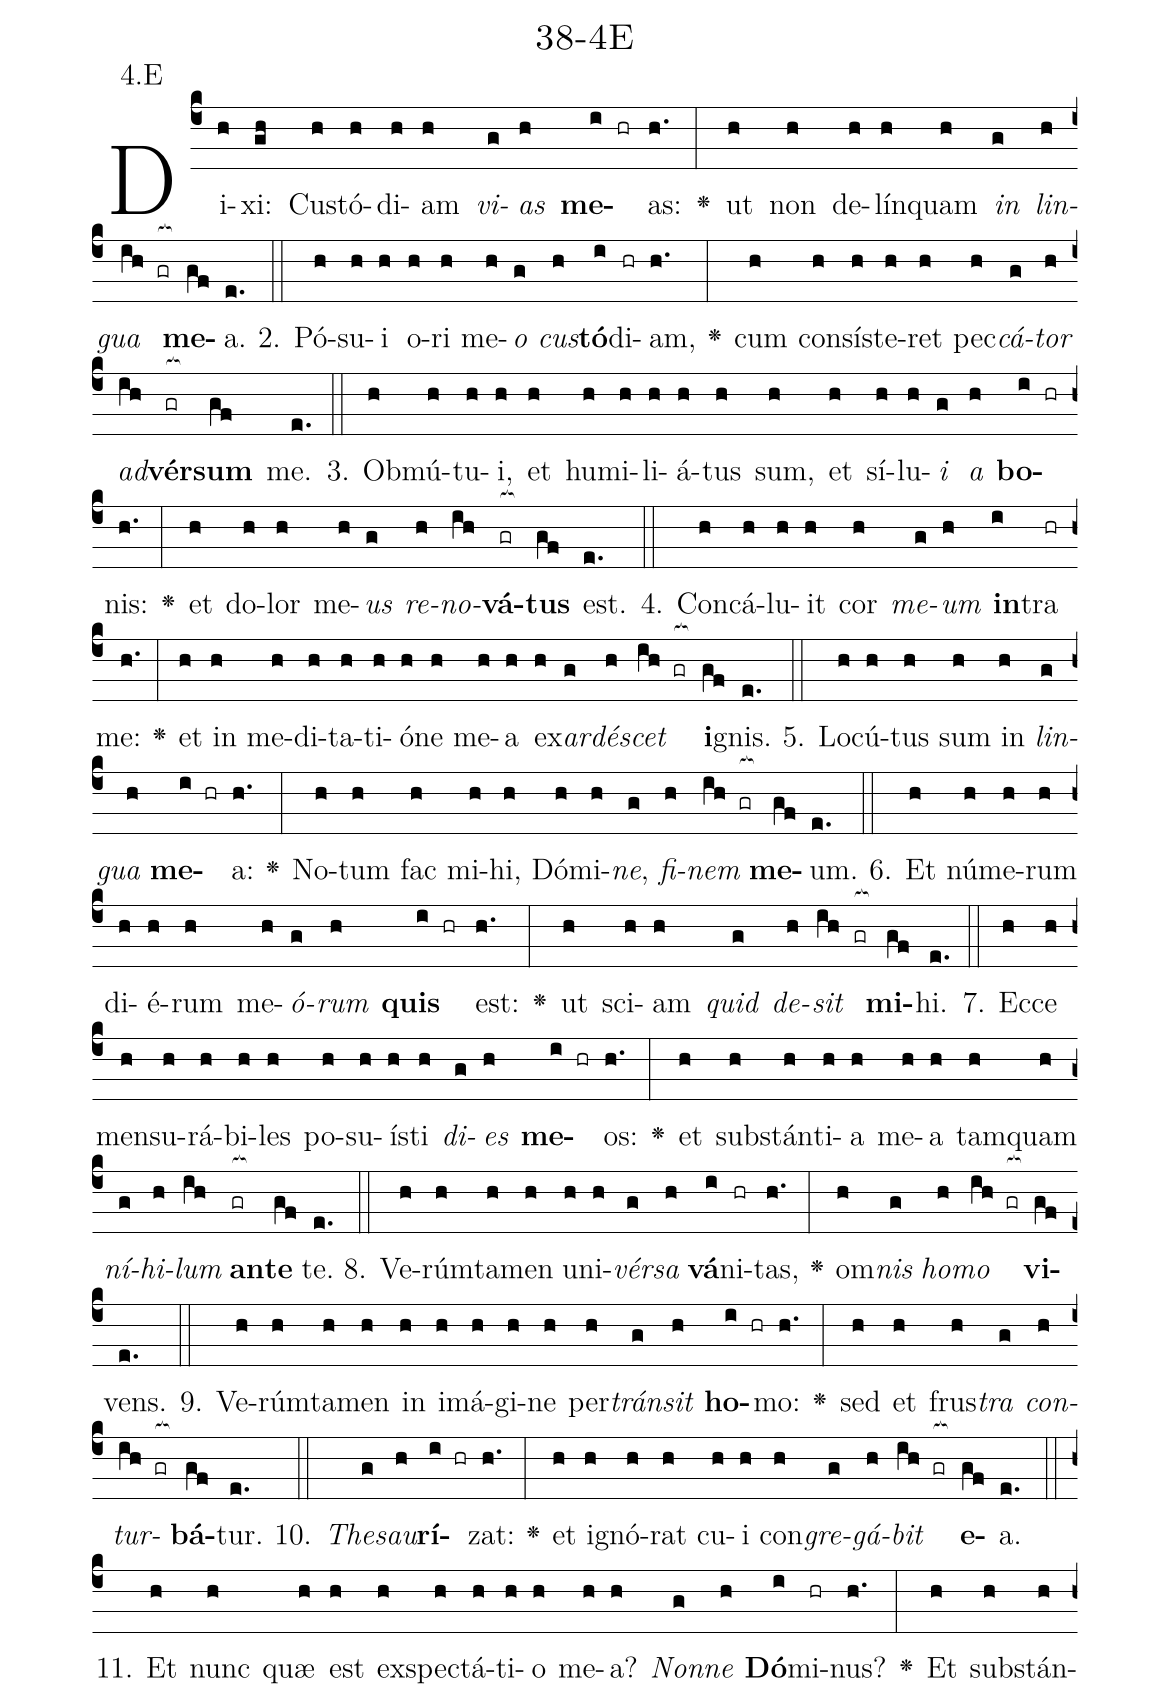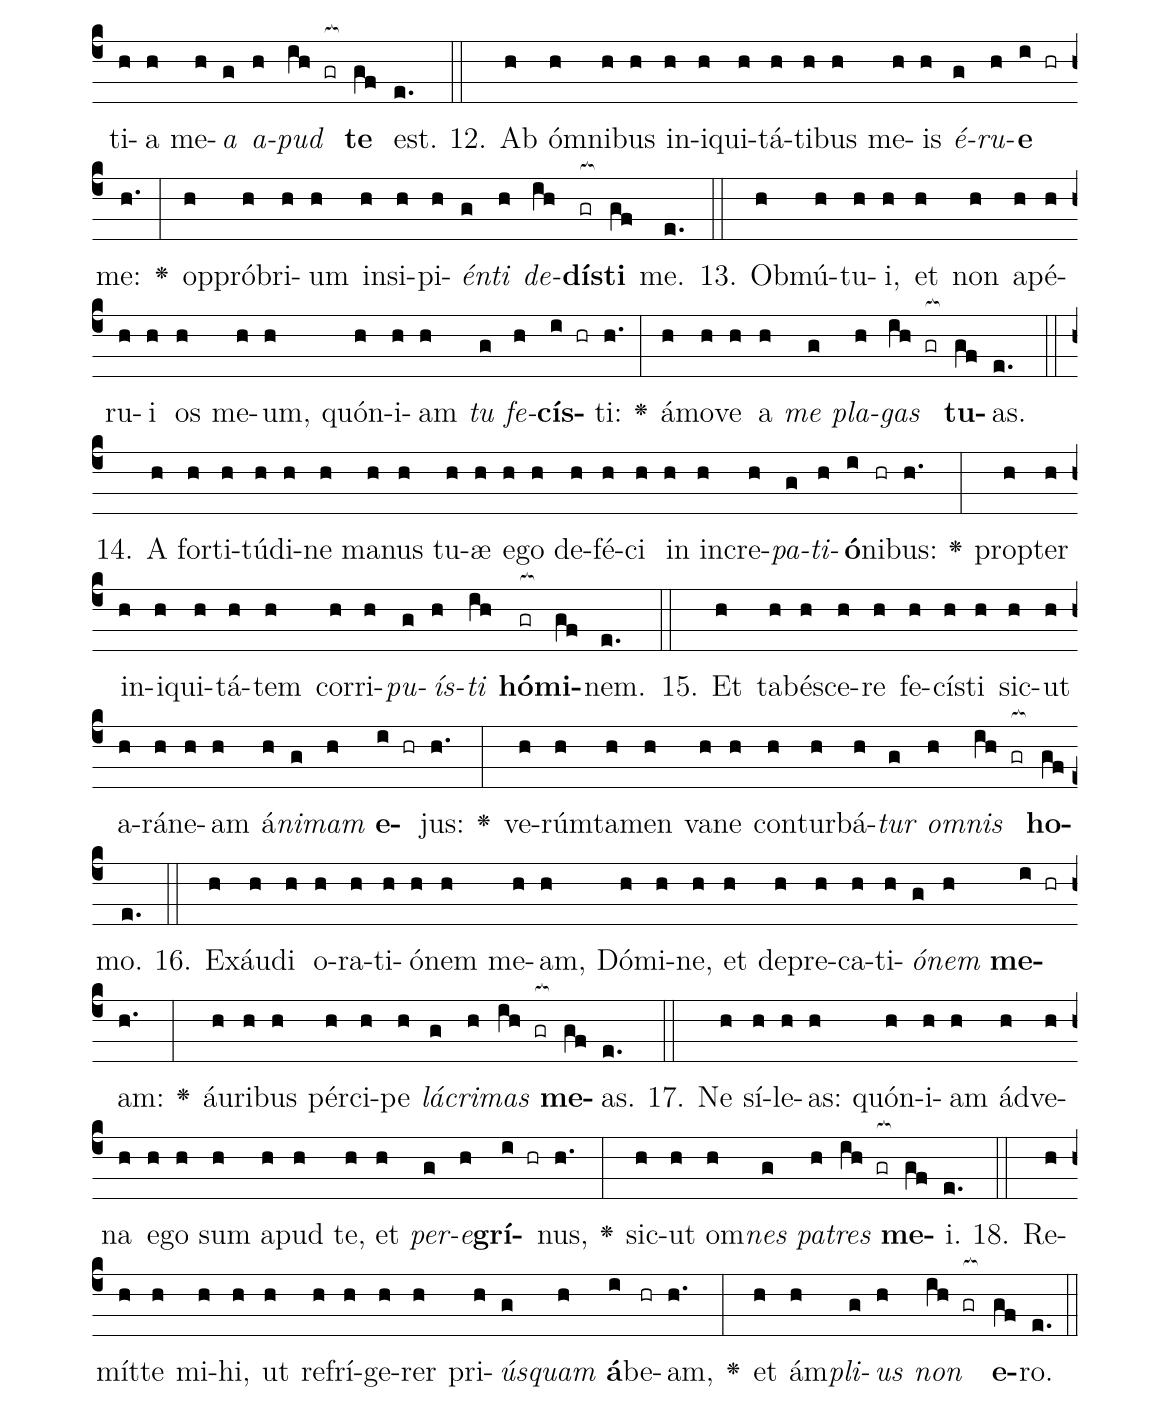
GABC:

name: 38-4E;
annotation: 4.E;
%%
(c4)Di(h)xi:(gh) Cus(h)tó(h)di(h)am(h) <i>vi</i>(g)<i>as</i>(h) <b>me</b>(i hr)as:(h.) <v>\greheightstar</v>(:) ut(h) non(h) de(h)lín(h)quam(h) <i>in</i>(g) <i>lin</i>(h)<i>gua</i>(ih gr[ocb:1{]) <b>me</b>(gf[ocb:0}])a.(e.) (::)
2. Pó(h)su(h)i(h) o(h)ri(h) me(h)<i>o</i>(g) <i>cus</i>(h)<b>tó</b>(i)di(hr)am,(h.) <v>\greheightstar</v>(:) cum(h) con(h)sís(h)te(h)ret(h) pec(h)<i>cá</i>(g)<i>tor</i>(h) <i>ad</i>(ih)<b>vér</b>(gr[ocb:1{])<b>sum</b>(gf[ocb:0}]) me.(e.) (::)
3. Ob(h)mú(h)tu(h)i,(h) et(h) hu(h)mi(h)li(h)á(h)tus(h) sum,(h) et(h) sí(h)lu(h)<i>i</i>(g) <i>a</i>(h) <b>bo</b>(i hr)nis:(h.) <v>\greheightstar</v>(:) et(h) do(h)lor(h) me(h)<i>us</i>(g) <i>re</i>(h)<i>no</i>(ih)<b>vá</b>(gr[ocb:1{])<b>tus</b>(gf[ocb:0}]) est.(e.) (::)
4. Con(h)cá(h)lu(h)it(h) cor(h) <i>me</i>(g)<i>um</i>(h) <b>in</b>(i)tra(hr) me:(h.) <v>\greheightstar</v>(:) et(h) in(h) me(h)di(h)ta(h)ti(h)ó(h)ne(h) me(h)a(h) ex(h)<i>ar</i>(g)<i>dé</i>(h)<i>scet</i>(ih gr[ocb:1{]) <b>i</b>(gf[ocb:0}])gnis.(e.) (::)
5. Lo(h)cú(h)tus(h) sum(h) in(h) <i>lin</i>(g)<i>gua</i>(h) <b>me</b>(i hr)a:(h.) <v>\greheightstar</v>(:) No(h)tum(h) fac(h) mi(h)hi,(h) Dó(h)mi(h)<i>ne</i>,(g) <i>fi</i>(h)<i>nem</i>(ih gr[ocb:1{]) <b>me</b>(gf[ocb:0}])um.(e.) (::)
6. Et(h) nú(h)me(h)rum(h) di(h)é(h)rum(h) me(h)<i>ó</i>(g)<i>rum</i>(h) <b>quis</b>(i hr) est:(h.) <v>\greheightstar</v>(:) ut(h) sci(h)am(h) <i>quid</i>(g) <i>de</i>(h)<i>sit</i>(ih gr[ocb:1{]) <b>mi</b>(gf[ocb:0}])hi.(e.) (::)
7. Ec(h)ce(h) men(h)su(h)rá(h)bi(h)les(h) po(h)su(h)ís(h)ti(h) <i>di</i>(g)<i>es</i>(h) <b>me</b>(i hr)os:(h.) <v>\greheightstar</v>(:) et(h) sub(h)stán(h)ti(h)a(h) me(h)a(h) tam(h)quam(h) <i>ní</i>(g)<i>hi</i>(h)<i>lum</i>(ih) <b>an</b>(gr[ocb:1{])<b>te</b>(gf[ocb:0}]) te.(e.) (::)
8. Ve(h)rúm(h)ta(h)men(h) u(h)ni(h)<i>vér</i>(g)<i>sa</i>(h) <b>vá</b>(i)ni(hr)tas,(h.) <v>\greheightstar</v>(:) om(h)<i>nis</i>(g) <i>ho</i>(h)<i>mo</i>(ih gr[ocb:1{]) <b>vi</b>(gf[ocb:0}])vens.(e.) (::)
9. Ve(h)rúm(h)ta(h)men(h) in(h) i(h)má(h)gi(h)ne(h) per(h)<i>tráns</i>(g)<i>it</i>(h) <b>ho</b>(i hr)mo:(h.) <v>\greheightstar</v>(:) sed(h) et(h) frus(h)<i>tra</i>(g) <i>con</i>(h)<i>tur</i>(ih gr[ocb:1{])<b>bá</b>(gf[ocb:0}])tur.(e.) (::)
10. <i>The</i>(g)<i>sau</i>(h)<b>rí</b>(i hr)zat:(h.) <v>\greheightstar</v>(:) et(h) i(h)gnó(h)rat(h) cu(h)i(h) con(h)<i>gre</i>(g)<i>gá</i>(h)<i>bit</i>(ih gr[ocb:1{]) <b>e</b>(gf[ocb:0}])a.(e.) (::)
11. Et(h) nunc(h) quæ(h) est(h) ex(h)spec(h)tá(h)ti(h)o(h) me(h)a?(h) <i>Non</i>(g)<i>ne</i>(h) <b>Dó</b>(i)mi(hr)nus?(h.) <v>\greheightstar</v>(:) Et(h) sub(h)stán(h)ti(h)a(h) me(h)<i>a</i>(g) <i>a</i>(h)<i>pud</i>(ih gr[ocb:1{]) <b>te</b>(gf[ocb:0}]) est.(e.) (::)
12. Ab(h) óm(h)ni(h)bus(h) in(h)i(h)qui(h)tá(h)ti(h)bus(h) me(h)is(h) <i>é</i>(g)<i>ru</i>(h)<b>e</b>(i hr) me:(h.) <v>\greheightstar</v>(:) op(h)pró(h)bri(h)um(h) in(h)si(h)pi(h)<i>én</i>(g)<i>ti</i>(h) <i>de</i>(ih)<b>dís</b>(gr[ocb:1{])<b>ti</b>(gf[ocb:0}]) me.(e.) (::)
13. Ob(h)mú(h)tu(h)i,(h) et(h) non(h) a(h)pé(h)ru(h)i(h) os(h) me(h)um,(h) quón(h)i(h)am(h) <i>tu</i>(g) <i>fe</i>(h)<b>cís</b>(i hr)ti:(h.) <v>\greheightstar</v>(:) á(h)mo(h)ve(h) a(h) <i>me</i>(g) <i>pla</i>(h)<i>gas</i>(ih gr[ocb:1{]) <b>tu</b>(gf[ocb:0}])as.(e.) (::)
14. A(h) for(h)ti(h)tú(h)di(h)ne(h) ma(h)nus(h) tu(h)æ(h) e(h)go(h) de(h)fé(h)ci(h) in(h) in(h)cre(h)<i>pa</i>(g)<i>ti</i>(h)<b>ó</b>(i)ni(hr)bus:(h.) <v>\greheightstar</v>(:) prop(h)ter(h) in(h)i(h)qui(h)tá(h)tem(h) cor(h)ri(h)<i>pu</i>(g)<i>ís</i>(h)<i>ti</i>(ih) <b>hó</b>(gr[ocb:1{])<b>mi</b>(gf[ocb:0}])nem.(e.) (::)
15. Et(h) ta(h)bé(h)sce(h)re(h) fe(h)cís(h)ti(h) sic(h)ut(h) a(h)rá(h)ne(h)am(h) á(h)<i>ni</i>(g)<i>mam</i>(h) <b>e</b>(i hr)jus:(h.) <v>\greheightstar</v>(:) ve(h)rúm(h)ta(h)men(h) va(h)ne(h) con(h)tur(h)bá(h)<i>tur</i>(g) <i>om</i>(h)<i>nis</i>(ih gr[ocb:1{]) <b>ho</b>(gf[ocb:0}])mo.(e.) (::)
16. Ex(h)áu(h)di(h) o(h)ra(h)ti(h)ó(h)nem(h) me(h)am,(h) Dó(h)mi(h)ne,(h) et(h) de(h)pre(h)ca(h)ti(h)<i>ó</i>(g)<i>nem</i>(h) <b>me</b>(i hr)am:(h.) <v>\greheightstar</v>(:) áu(h)ri(h)bus(h) pér(h)ci(h)pe(h) <i>lá</i>(g)<i>cri</i>(h)<i>mas</i>(ih gr[ocb:1{]) <b>me</b>(gf[ocb:0}])as.(e.) (::)
17. Ne(h) sí(h)le(h)as:(h) quón(h)i(h)am(h) ád(h)ve(h)na(h) e(h)go(h) sum(h) a(h)pud(h) te,(h) et(h) <i>per</i>(g)<i>e</i>(h)<b>grí</b>(i hr)nus,(h.) <v>\greheightstar</v>(:) sic(h)ut(h) om(h)<i>nes</i>(g) <i>pa</i>(h)<i>tres</i>(ih gr[ocb:1{]) <b>me</b>(gf[ocb:0}])i.(e.) (::)
18. Re(h)mít(h)te(h) mi(h)hi,(h) ut(h) re(h)frí(h)ge(h)rer(h) pri(h)<i>ús</i>(g)<i>quam</i>(h) <b>á</b>(i)be(hr)am,(h.) <v>\greheightstar</v>(:) et(h) ám(h)<i>pli</i>(g)<i>us</i>(h) <i>non</i>(ih gr[ocb:1{]) <b>e</b>(gf[ocb:0}])ro.(e.) (::)
